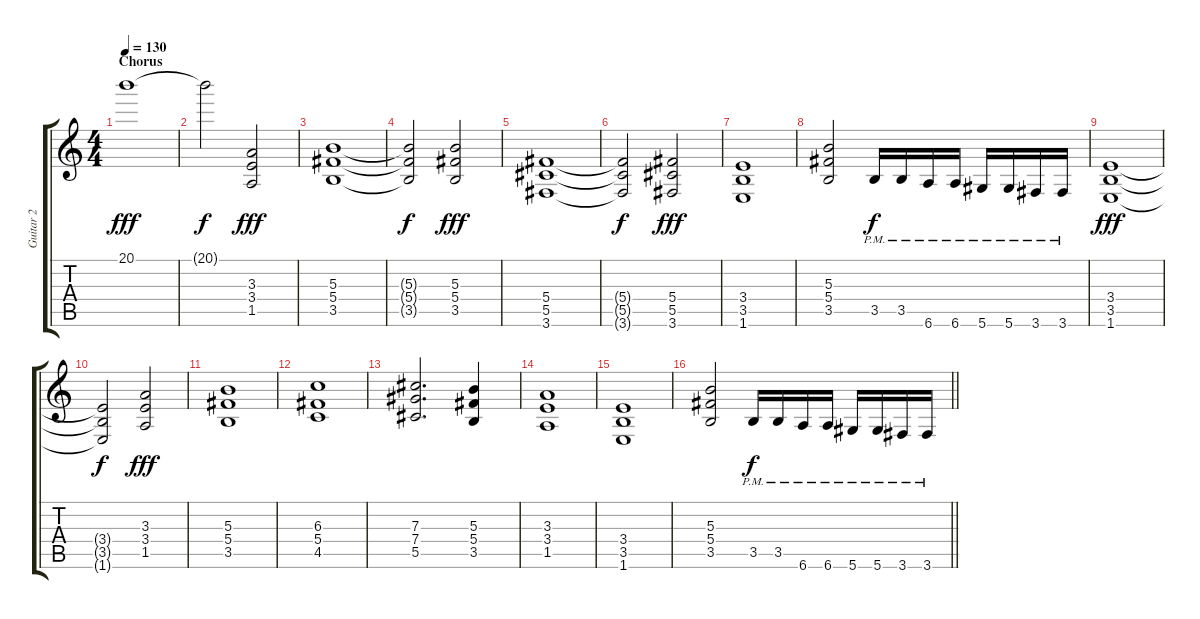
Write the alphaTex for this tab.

\track ("Guitar 2" "Guitar 2") {instrument distortionguitar}
\staff {score tabs}
\tuning (Eb4 Bb3 Gb3 Db3 Ab2 Eb2) {hide}
\ts (4 4)
\section ("" "Chorus")
\tempo 130
\clef g2
\ks c
20.1.1{dy fff volume 0} |
20.1{t}.2{dy f} (3.3 3.4 1.5).2{dy fff volume 16} |
(5.3 5.4 3.5).1 |
(5.3{t} 5.4{t} 3.5{t}).2{dy f} (5.3 5.4 3.5).2{dy fff} |
(5.4 5.5 3.6).1 |
(5.4{t} 5.5{t} 3.6{t}).2{dy f} (5.4 5.5 3.6).2{dy fff} |
(3.4 3.5 1.6).1 |
(5.3 5.4 3.5).2 3.5{pm}.16{dy f} 3.5{pm}.16 6.6{pm}.16 6.6{pm}.16 5.6{pm}.16 5.6{pm}.16 3.6{pm}.16 3.6{pm}.16 |
(3.4 3.5 1.6).1{dy fff} |
(3.4{t} 3.5{t} 1.6{t}).2{dy f} (3.3 3.4 1.5).2{dy fff} |
(5.3 5.4 3.5).1 |
(6.3 5.4 4.5).1 |
(7.3 7.4 5.5).2{d} (5.3 5.4 3.5).4 |
(3.3 3.4 1.5).1 |
(3.4 3.5 1.6).1 |
\barLineRight lightlight
(5.3 5.4 3.5).2 3.5{pm}.16{dy f} 3.5{pm}.16 6.6{pm}.16 6.6{pm}.16 5.6{pm}.16 5.6{pm}.16 3.6{pm}.16 3.6{pm}.16
